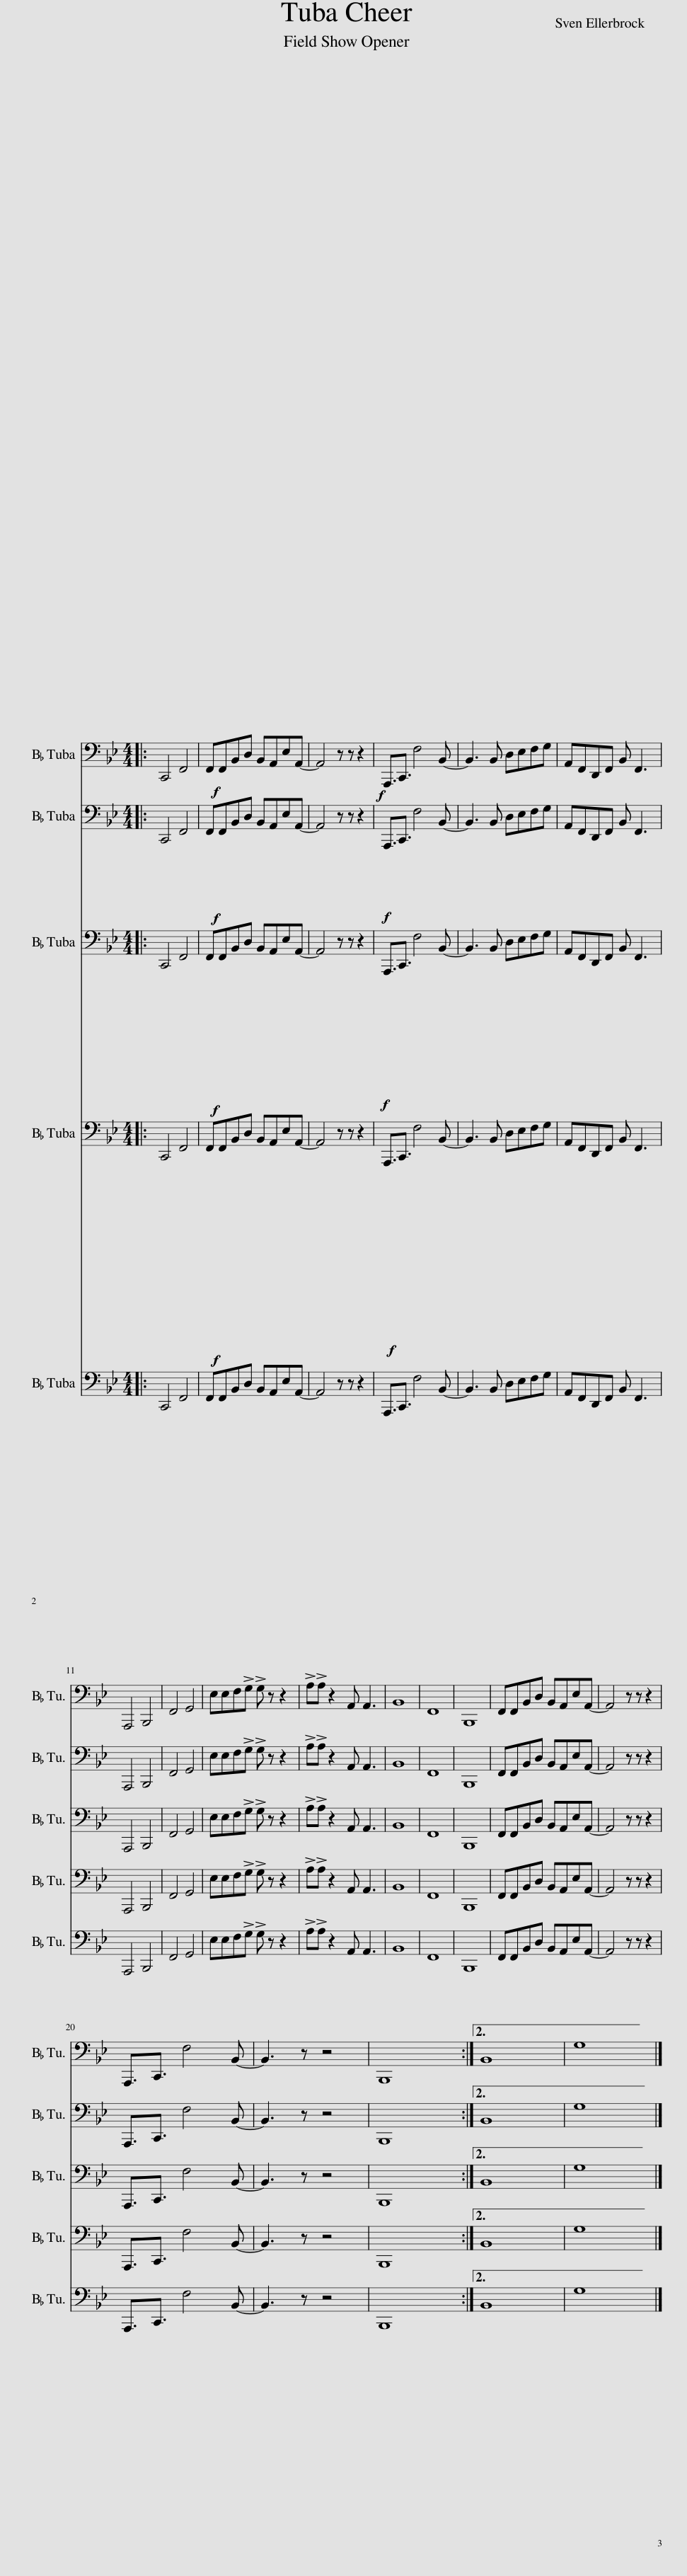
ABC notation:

X:1
%%score 1 2 3 4 5
L:1/8
M:4/4
I:linebreak $
K:Bb
V:1 bass
V:2 bass
V:3 bass
V:4 bass
V:5 bass
V:1
|:!f! C,,4 F,,4 | F,,F,,B,,D, B,,A,,E,A,,- | A,,4 z z z2 |!f! A,,,3/2C,,3/2 F,4 B,,- | B,,3 B,, D,E,F,G, | %5
 A,,F,,D,,F,, B,, F,,3 |$ A,,,4 B,,,4 | F,,4 G,,4 | E,E,F,!>!G, !>!G, z z2 | !>!A,!>!A, z2 A,, A,,3 | %10
 B,,8 | F,,8 | B,,,8 | F,,F,,B,,D, B,,A,,E,A,,- | A,,4 z z z2 |$ %15
 A,,,3/2C,,3/2 F,4 B,,- | B,,3 z z4 | B,,,8 :|2 B,,8 || G,8 |] %20
V:2
|:!f! C,,4 F,,4 | F,,F,,B,,D, B,,A,,E,A,,- | A,,4 z z z2 |!f! A,,,3/2C,,3/2 F,4 B,,- | B,,3 B,, D,E,F,G, | %5
 A,,F,,D,,F,, B,, F,,3 |$ A,,,4 B,,,4 | F,,4 G,,4 | E,E,F,!>!G, !>!G, z z2 | !>!A,!>!A, z2 A,, A,,3 | %10
 B,,8 | F,,8 | B,,,8 | F,,F,,B,,D, B,,A,,E,A,,- | A,,4 z z z2 |$ %15
 A,,,3/2C,,3/2 F,4 B,,- | B,,3 z z4 | B,,,8 :|2 B,,8 || G,8 |] %20
V:3
|:!f! C,,4 F,,4 | F,,F,,B,,D, B,,A,,E,A,,- | A,,4 z z z2 |!f! A,,,3/2C,,3/2 F,4 B,,- | B,,3 B,, D,E,F,G, | %5
 A,,F,,D,,F,, B,, F,,3 |$ A,,,4 B,,,4 | F,,4 G,,4 | E,E,F,!>!G, !>!G, z z2 | !>!A,!>!A, z2 A,, A,,3 | %10
 B,,8 | F,,8 | B,,,8 | F,,F,,B,,D, B,,A,,E,A,,- | A,,4 z z z2 |$ %15
 A,,,3/2C,,3/2 F,4 B,,- | B,,3 z z4 | B,,,8 :|2 B,,8 || G,8 |] %20
V:4
|:!f! C,,4 F,,4 | F,,F,,B,,D, B,,A,,E,A,,- | A,,4 z z z2 |!f! A,,,3/2C,,3/2 F,4 B,,- | B,,3 B,, D,E,F,G, | %5
 A,,F,,D,,F,, B,, F,,3 |$ A,,,4 B,,,4 | F,,4 G,,4 | E,E,F,!>!G, !>!G, z z2 | !>!A,!>!A, z2 A,, A,,3 | %10
 B,,8 | F,,8 | B,,,8 | F,,F,,B,,D, B,,A,,E,A,,- | A,,4 z z z2 |$ %15
 A,,,3/2C,,3/2 F,4 B,,- | B,,3 z z4 | B,,,8 :|2 B,,8 || G,8 |] %20
V:5
|:!f! C,,4 F,,4 | F,,F,,B,,D, B,,A,,E,A,,- | A,,4 z z z2 |!f! A,,,3/2C,,3/2 F,4 B,,- | B,,3 B,, D,E,F,G, | %5
 A,,F,,D,,F,, B,, F,,3 |$ A,,,4 B,,,4 | F,,4 G,,4 | E,E,F,!>!G, !>!G, z z2 | !>!A,!>!A, z2 A,, A,,3 | %10
 B,,8 | F,,8 | B,,,8 | F,,F,,B,,D, B,,A,,E,A,,- | A,,4 z z z2 |$ %15
 A,,,3/2C,,3/2 F,4 B,,- | B,,3 z z4 | B,,,8 :|2 B,,8 || G,8 |] %20
